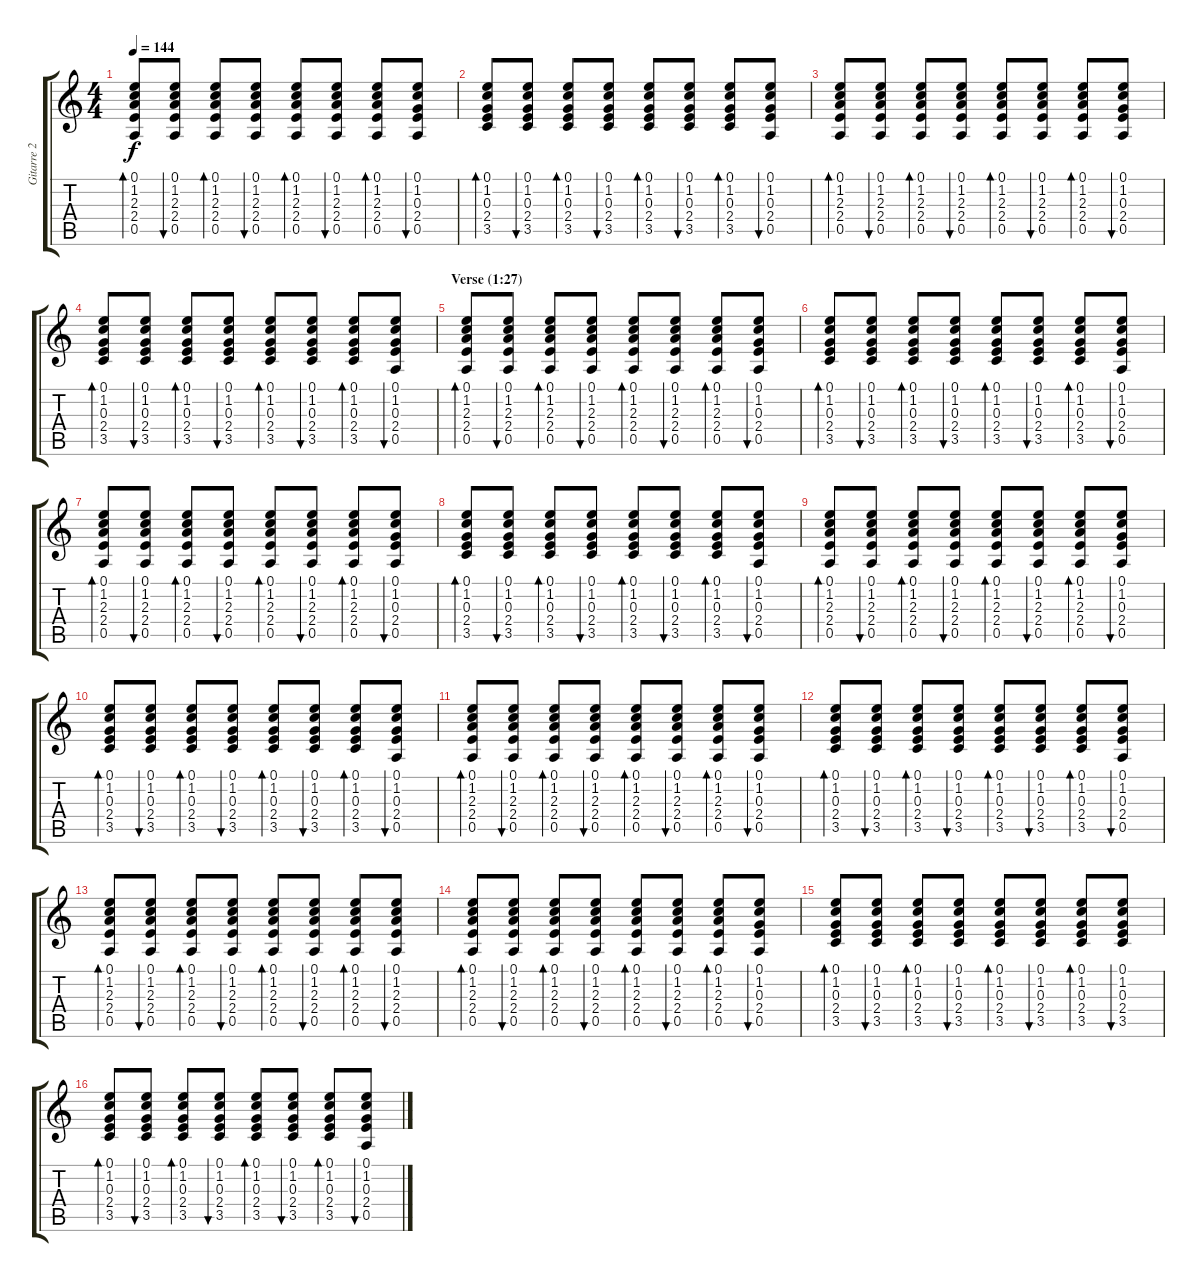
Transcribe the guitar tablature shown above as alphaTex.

\track ("Gitarre 2" "Gitarre 2") {instrument electricguitarjazz}
\staff {score tabs}
\tuning (E4 B3 G3 D3 A2 E2) {hide}
\ts (4 4)
\tempo 144
\clef g2
\ks c
(0.1 1.2 2.3 2.4 0.5).8{bd 60 dy f} (0.1 1.2 2.3 2.4 0.5).8{bu 60} (0.1 1.2 2.3 2.4 0.5).8{bd 60} (0.1 1.2 2.3 2.4 0.5).8{bu 60} (0.1 1.2 2.3 2.4 0.5).8{bd 60} (0.1 1.2 2.3 2.4 0.5).8{bu 60} (0.1 1.2 2.3 2.4 0.5).8{bd 60} (0.1 1.2 0.3 2.4 0.5).8{bu 60} |
(0.1 1.2 0.3 2.4 3.5).8{bd 60} (0.1 1.2 0.3 2.4 3.5).8{bu 60} (0.1 1.2 0.3 2.4 3.5).8{bd 60} (0.1 1.2 0.3 2.4 3.5).8{bu 60} (0.1 1.2 0.3 2.4 3.5).8{bd 60} (0.1 1.2 0.3 2.4 3.5).8{bu 60} (0.1 1.2 0.3 2.4 3.5).8{bd 60} (0.1 1.2 0.3 2.4 0.5).8{bu 60} |
(0.1 1.2 2.3 2.4 0.5).8{bd 60} (0.1 1.2 2.3 2.4 0.5).8{bu 60} (0.1 1.2 2.3 2.4 0.5).8{bd 60} (0.1 1.2 2.3 2.4 0.5).8{bu 60} (0.1 1.2 2.3 2.4 0.5).8{bd 60} (0.1 1.2 2.3 2.4 0.5).8{bu 60} (0.1 1.2 2.3 2.4 0.5).8{bd 60} (0.1 1.2 0.3 2.4 0.5).8{bu 60} |
(0.1 1.2 0.3 2.4 3.5).8{bd 60} (0.1 1.2 0.3 2.4 3.5).8{bu 60} (0.1 1.2 0.3 2.4 3.5).8{bd 60} (0.1 1.2 0.3 2.4 3.5).8{bu 60} (0.1 1.2 0.3 2.4 3.5).8{bd 60} (0.1 1.2 0.3 2.4 3.5).8{bu 60} (0.1 1.2 0.3 2.4 3.5).8{bd 60} (0.1 1.2 0.3 2.4 0.5).8{bu 60} |
\section ("" "Verse (1:27)")
(0.1 1.2 2.3 2.4 0.5).8{bd 60} (0.1 1.2 2.3 2.4 0.5).8{bu 60} (0.1 1.2 2.3 2.4 0.5).8{bd 60} (0.1 1.2 2.3 2.4 0.5).8{bu 60} (0.1 1.2 2.3 2.4 0.5).8{bd 60} (0.1 1.2 2.3 2.4 0.5).8{bu 60} (0.1 1.2 2.3 2.4 0.5).8{bd 60} (0.1 1.2 0.3 2.4 0.5).8{bu 60} |
(0.1 1.2 0.3 2.4 3.5).8{bd 60} (0.1 1.2 0.3 2.4 3.5).8{bu 60} (0.1 1.2 0.3 2.4 3.5).8{bd 60} (0.1 1.2 0.3 2.4 3.5).8{bu 60} (0.1 1.2 0.3 2.4 3.5).8{bd 60} (0.1 1.2 0.3 2.4 3.5).8{bu 60} (0.1 1.2 0.3 2.4 3.5).8{bd 60} (0.1 1.2 0.3 2.4 0.5).8{bu 60} |
(0.1 1.2 2.3 2.4 0.5).8{bd 60} (0.1 1.2 2.3 2.4 0.5).8{bu 60} (0.1 1.2 2.3 2.4 0.5).8{bd 60} (0.1 1.2 2.3 2.4 0.5).8{bu 60} (0.1 1.2 2.3 2.4 0.5).8{bd 60} (0.1 1.2 2.3 2.4 0.5).8{bu 60} (0.1 1.2 2.3 2.4 0.5).8{bd 60} (0.1 1.2 0.3 2.4 0.5).8{bu 60} |
(0.1 1.2 0.3 2.4 3.5).8{bd 60} (0.1 1.2 0.3 2.4 3.5).8{bu 60} (0.1 1.2 0.3 2.4 3.5).8{bd 60} (0.1 1.2 0.3 2.4 3.5).8{bu 60} (0.1 1.2 0.3 2.4 3.5).8{bd 60} (0.1 1.2 0.3 2.4 3.5).8{bu 60} (0.1 1.2 0.3 2.4 3.5).8{bd 60} (0.1 1.2 0.3 2.4 0.5).8{bu 60} |
(0.1 1.2 2.3 2.4 0.5).8{bd 60} (0.1 1.2 2.3 2.4 0.5).8{bu 60} (0.1 1.2 2.3 2.4 0.5).8{bd 60} (0.1 1.2 2.3 2.4 0.5).8{bu 60} (0.1 1.2 2.3 2.4 0.5).8{bd 60} (0.1 1.2 2.3 2.4 0.5).8{bu 60} (0.1 1.2 2.3 2.4 0.5).8{bd 60} (0.1 1.2 0.3 2.4 0.5).8{bu 60} |
(0.1 1.2 0.3 2.4 3.5).8{bd 60} (0.1 1.2 0.3 2.4 3.5).8{bu 60} (0.1 1.2 0.3 2.4 3.5).8{bd 60} (0.1 1.2 0.3 2.4 3.5).8{bu 60} (0.1 1.2 0.3 2.4 3.5).8{bd 60} (0.1 1.2 0.3 2.4 3.5).8{bu 60} (0.1 1.2 0.3 2.4 3.5).8{bd 60} (0.1 1.2 0.3 2.4 0.5).8{bu 60} |
(0.1 1.2 2.3 2.4 0.5).8{bd 60} (0.1 1.2 2.3 2.4 0.5).8{bu 60} (0.1 1.2 2.3 2.4 0.5).8{bd 60} (0.1 1.2 2.3 2.4 0.5).8{bu 60} (0.1 1.2 2.3 2.4 0.5).8{bd 60} (0.1 1.2 2.3 2.4 0.5).8{bu 60} (0.1 1.2 2.3 2.4 0.5).8{bd 60} (0.1 1.2 0.3 2.4 0.5).8{bu 60} |
(0.1 1.2 0.3 2.4 3.5).8{bd 60} (0.1 1.2 0.3 2.4 3.5).8{bu 60} (0.1 1.2 0.3 2.4 3.5).8{bd 60} (0.1 1.2 0.3 2.4 3.5).8{bu 60} (0.1 1.2 0.3 2.4 3.5).8{bd 60} (0.1 1.2 0.3 2.4 3.5).8{bu 60} (0.1 1.2 0.3 2.4 3.5).8{bd 60} (0.1 1.2 0.3 2.4 0.5).8{bu 60} |
(0.1 1.2 2.3 2.4 0.5).8{bd 60} (0.1 1.2 2.3 2.4 0.5).8{bu 60} (0.1 1.2 2.3 2.4 0.5).8{bd 60} (0.1 1.2 2.3 2.4 0.5).8{bu 60} (0.1 1.2 2.3 2.4 0.5).8{bd 60} (0.1 1.2 2.3 2.4 0.5).8{bu 60} (0.1 1.2 2.3 2.4 0.5).8{bd 60} (0.1 1.2 2.3 2.4 0.5).8{bu 60} |
(0.1 1.2 2.3 2.4 0.5).8{bd 60} (0.1 1.2 2.3 2.4 0.5).8{bu 60} (0.1 1.2 2.3 2.4 0.5).8{bd 60} (0.1 1.2 2.3 2.4 0.5).8{bu 60} (0.1 1.2 2.3 2.4 0.5).8{bd 60} (0.1 1.2 2.3 2.4 0.5).8{bu 60} (0.1 1.2 2.3 2.4 0.5).8{bd 60} (0.1 1.2 0.3 2.4 0.5).8{bu 60} |
(0.1 1.2 0.3 2.4 3.5).8{bd 60} (0.1 1.2 0.3 2.4 3.5).8{bu 60} (0.1 1.2 0.3 2.4 3.5).8{bd 60} (0.1 1.2 0.3 2.4 3.5).8{bu 60} (0.1 1.2 0.3 2.4 3.5).8{bd 60} (0.1 1.2 0.3 2.4 3.5).8{bu 60} (0.1 1.2 0.3 2.4 3.5).8{bd 60} (0.1 1.2 0.3 2.4 3.5).8{bu 60} |
(0.1 1.2 0.3 2.4 3.5).8{bd 60} (0.1 1.2 0.3 2.4 3.5).8{bu 60} (0.1 1.2 0.3 2.4 3.5).8{bd 60} (0.1 1.2 0.3 2.4 3.5).8{bu 60} (0.1 1.2 0.3 2.4 3.5).8{bd 60} (0.1 1.2 0.3 2.4 3.5).8{bu 60} (0.1 1.2 0.3 2.4 3.5).8{bd 60} (0.1 1.2 0.3 2.4 0.5).8{bu 60}
